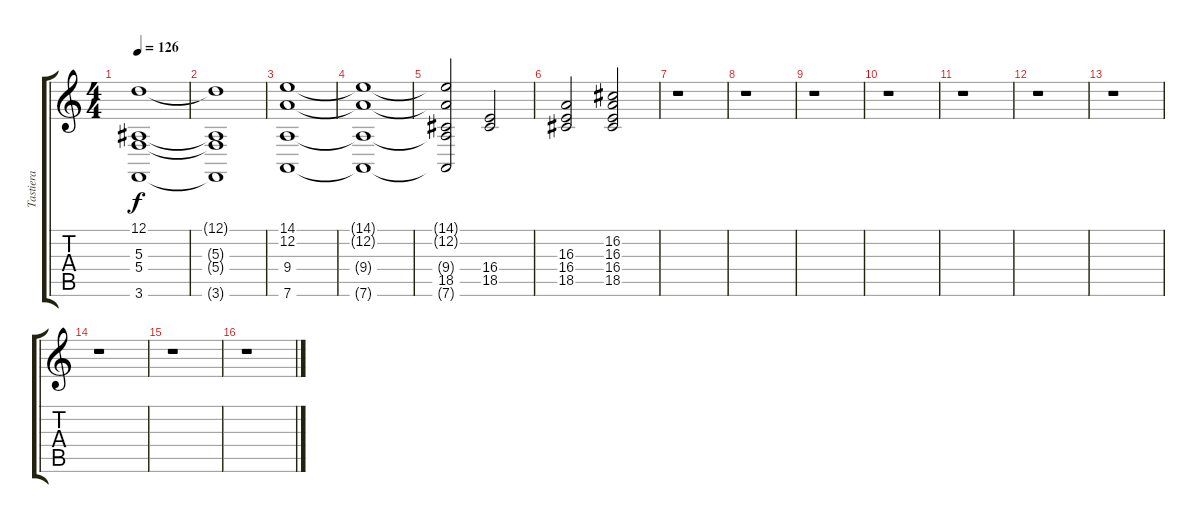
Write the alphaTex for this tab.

\track ("Tastiera" "Tastiera") {instrument stringensemble1}
\staff {score tabs}
\tuning (D4 A3 F3 C3 G2 D2) {hide}
\ts (4 4)
\tempo 126
\clef g2
\ks c
(12.1 5.3 5.4 3.6).1{dy f} |
(12.1{t} 5.3{t} 5.4{t} 3.6{t}).1 |
(14.1 12.2 9.4 7.6).1 |
(14.1{t} 12.2{t} 9.4{t} 7.6{t}).1 |
(14.1{t} 12.2{t} 9.4{t} 18.5 7.6{t}).2 (16.4 18.5).2 |
(16.3 16.4 18.5).2 (16.2 16.3 16.4 18.5).2 |
r.1 |
r.1 |
r.1 |
r.1 |
r.1 |
r.1 |
r.1 |
r.1 |
r.1 |
r.1
